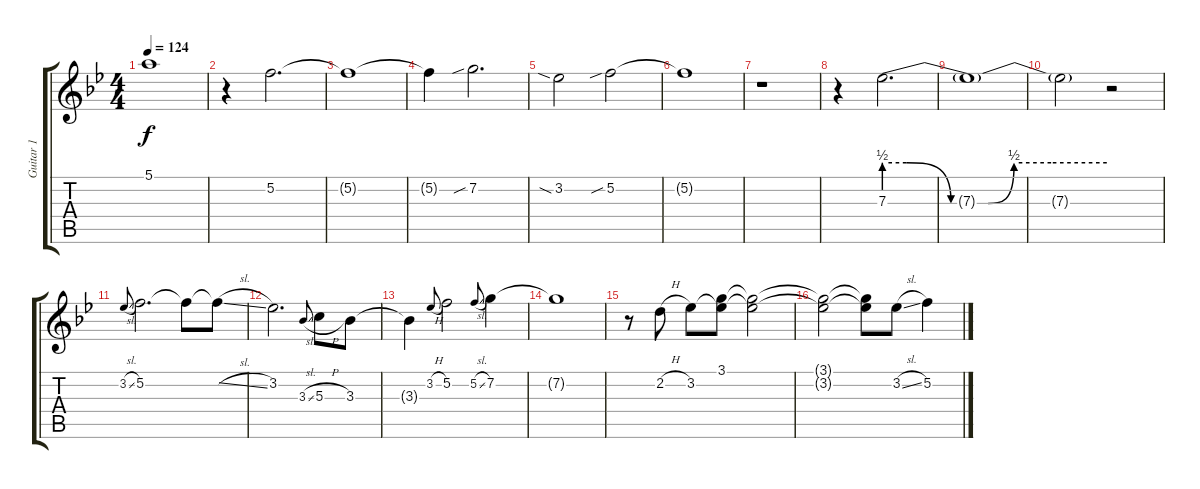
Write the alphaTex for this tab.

\track ("Guitar 1" "Guitar 1") {instrument electricguitarjazz}
\staff {score tabs}
\tuning (E4 C4 G3 C3 G2 C2) {hide}
\ts (4 4)
\tempo 124
\clef g2
\ks gminor
5.1{t}.1{dy f} |
r.4 5.2.2{d} |
5.2{t}.1 |
5.2{t}.4 7.2{sib}.2{d} |
3.2{sia}.2 5.2{sib}.2 |
5.2{t}.1 |
r.1 |
r.4 7.3{be (custom 0 2 6 2 18 0 28 0 35 2 45 2 60 2)}.2{d} |
7.3{t}.1 |
7.3{t}.2 r.2 |
3.2{sl}.8{gr onbeat} 5.2.2{d} 5.2{t}.8 5.2{sl t}.8 |
3.2.2{d} 3.3{sl}.8{gr onbeat} 5.3{h}.8 3.3.8 |
3.3{t}.4 3.2{h}.8{gr onbeat} 5.2.2 5.2{sl}.8{gr onbeat} 7.2.4 |
7.2{t}.1 |
r.8 2.2{h}.8 3.2.8 (3.1 3.2{t}).8 (3.1{t} 3.2{t}).2 |
(3.1{t} 3.2{t}).2 (3.1{t} 3.2{t}).8 3.2{sl}.8 5.2.4
